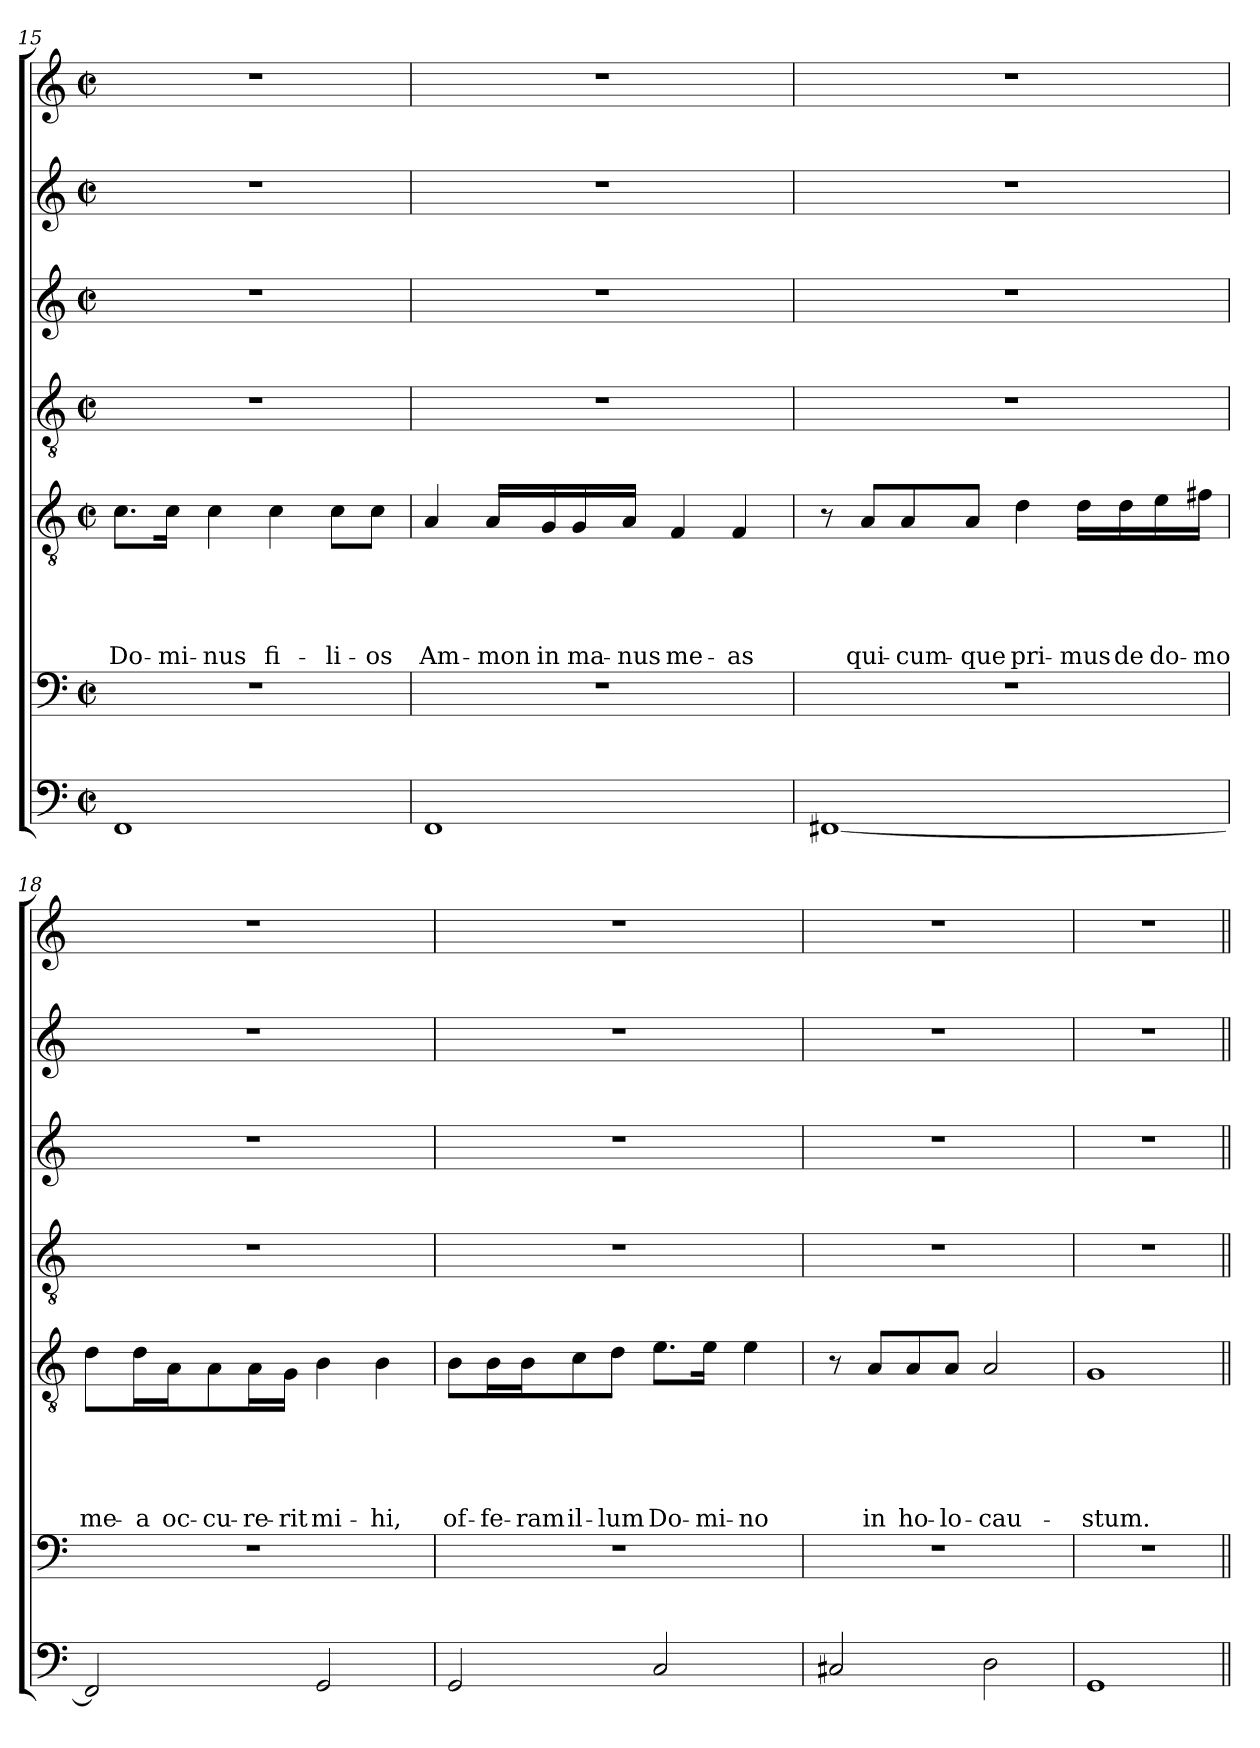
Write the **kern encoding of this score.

**kern	**kern	**kern	**text	**text	**text	**text	**text	**kern	**kern	**kern	**kern
*part7	*part6	*part5	*part5	*part5	*part5	*part5	*part5	*part4	*part3	*part2	*part1
*staff7	*staff6	*staff5	*staff5	*staff5	*staff5	*staff5	*staff5	*staff4	*staff3	*staff2	*staff1
*clefF4	*clefF4	*clefGv2	*	*	*	*	*	*clefGv2	*clefG2	*clefG2	*clefG2
*k[]	*k[]	*k[]	*	*	*	*	*	*k[]	*k[]	*k[]	*k[]
*C:	*C:	*C:	*	*	*	*	*	*C:	*C:	*C:	*C:
*M2/2	*M2/2	*M2/2	*	*	*	*	*	*M2/2	*M2/2	*M2/2	*M2/2
*met(c|)	*met(c|)	*met(c|)	*	*	*	*	*	*met(c|)	*met(c|)	*met(c|)	*met(c|)
=15	=15	=15	=15	=15	=15	=15	=15	=15	=15	=15	=15
1FF	1r	8.c\L	.	.	.	.	Do-	1r	1r	1r	1r
.	.	16c\Jk	.	.	.	.	-mi-	.	.	.	.
.	.	4c\	.	.	.	.	-nus	.	.	.	.
.	.	4c\	.	.	.	.	fi-	.	.	.	.
.	.	8c\L	.	.	.	.	-li-	.	.	.	.
.	.	8c\J	.	.	.	.	-os	.	.	.	.
=16	=16	=16	=16	=16	=16	=16	=16	=16	=16	=16	=16
1FF	1r	4A/	.	.	.	.	Am-	1r	1r	1r	1r
.	.	16A/LL	.	.	.	.	-mon	.	.	.	.
.	.	16G/	.	.	.	.	in	.	.	.	.
.	.	16G/	.	.	.	.	ma-	.	.	.	.
.	.	16A/JJ	.	.	.	.	-nus	.	.	.	.
.	.	4F/	.	.	.	.	me-	.	.	.	.
.	.	4F/	.	.	.	.	-as	.	.	.	.
=17	=17	=17	=17	=17	=17	=17	=17	=17	=17	=17	=17
[1FF#X	1r	8r	.	.	.	.	.	1r	1r	1r	1r
.	.	8A/L	.	.	.	.	qui-	.	.	.	.
.	.	8A/	.	.	.	.	-cum-	.	.	.	.
.	.	8A/J	.	.	.	.	-que	.	.	.	.
.	.	4d\	.	.	.	.	pri-	.	.	.	.
.	.	16d\LL	.	.	.	.	-mus	.	.	.	.
.	.	16d\	.	.	.	.	de	.	.	.	.
.	.	16e\	.	.	.	.	do-	.	.	.	.
.	.	16f#X\JJ	.	.	.	.	-mo	.	.	.	.
!!LO:LB:g=z
=18	=18	=18	=18	=18	=18	=18	=18	=18	=18	=18	=18
2FF#/]	1r	8d\L	.	.	.	.	me-	1r	1r	1r	1r
.	.	16d\L	.	.	.	.	-a	.	.	.	.
.	.	16A\J	.	.	.	.	oc-	.	.	.	.
.	.	8A\	.	.	.	.	-cu-	.	.	.	.
.	.	16A\L	.	.	.	.	-re-	.	.	.	.
.	.	16G\JJ	.	.	.	.	-rit	.	.	.	.
2GG/	.	4B\	.	.	.	.	mi-	.	.	.	.
.	.	4B\	.	.	.	.	-hi,	.	.	.	.
=19	=19	=19	=19	=19	=19	=19	=19	=19	=19	=19	=19
2GG/	1r	8B\L	.	.	.	.	of-	1r	1r	1r	1r
.	.	16B\L	.	.	.	.	-fe-	.	.	.	.
.	.	16B\J	.	.	.	.	-ram	.	.	.	.
.	.	8c\	.	.	.	.	il-	.	.	.	.
.	.	8d\J	.	.	.	.	-lum	.	.	.	.
2C/	.	8.e\L	.	.	.	.	Do-	.	.	.	.
.	.	16e\Jk	.	.	.	.	-mi-	.	.	.	.
.	.	4e\	.	.	.	.	-no	.	.	.	.
=20	=20	=20	=20	=20	=20	=20	=20	=20	=20	=20	=20
2C#X/	1r	8r	.	.	.	.	.	1r	1r	1r	1r
.	.	8A/L	.	.	.	.	in	.	.	.	.
.	.	8A/	.	.	.	.	ho-	.	.	.	.
.	.	8A/J	.	.	.	.	-lo-	.	.	.	.
2D\	.	2A/	.	.	.	.	-cau-	.	.	.	.
=21	=21	=21	=21	=21	=21	=21	=21	=21	=21	=21	=21
1GG	1r	1G	.	.	.	.	-stum.	1r	1r	1r	1r
=||	=||	=||	=||	=||	=||	=||	=||	=||	=||	=||	=||
*-	*-	*-	*-	*-	*-	*-	*-	*-	*-	*-	*-
